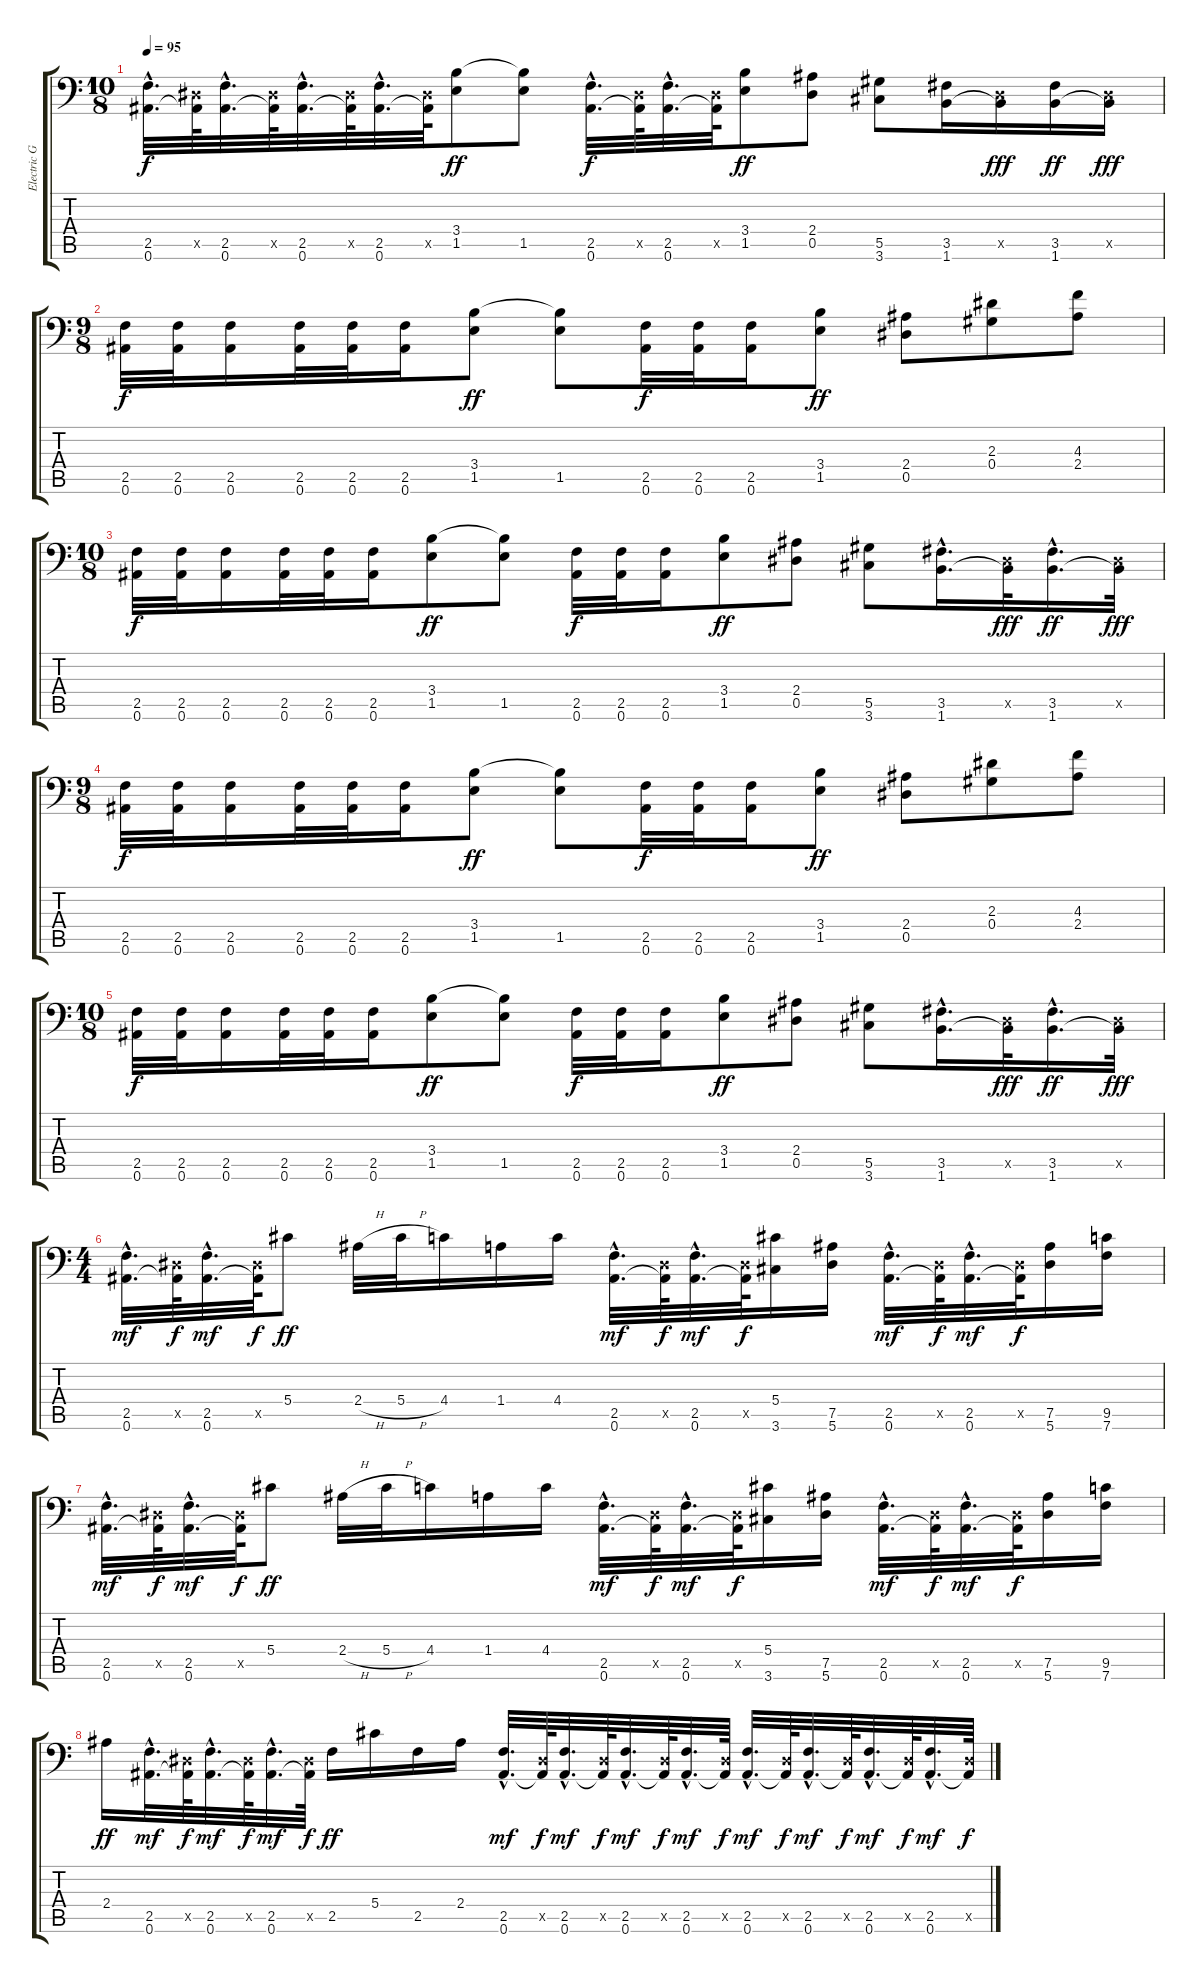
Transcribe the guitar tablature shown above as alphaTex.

\track ("Electric Guitar 3" "Electric G") {instrument distortionguitar}
\staff {score tabs}
\tuning (Bb3 F3 Db3 Ab2 Eb2 Bb1) {hide}
\ts (10 8)
\tempo 95
\clef f4
\ks c
(2.5{hac} 0.6{hac}).32{d dy f} (0.5{x} 0.6{t}).64 (2.5{hac} 0.6{hac}).32{d} (0.5{x} 0.6{t}).64 (2.5{hac} 0.6{hac}).32{d} (0.5{x} 0.6{t}).64 (2.5{hac} 0.6{hac}).32{d} (0.5{x} 0.6{t}).64 (3.4 1.5).8{dy ff} (3.4{t} 1.5).8 (2.5{hac} 0.6{hac}).32{d dy f} (0.5{x} 0.6{t}).64 (2.5{hac} 0.6{hac}).32{d} (0.5{x} 0.6{t}).64 (3.4 1.5).8{dy ff} (2.4 0.5).8 (5.5 3.6).8 (3.5 1.6).16 (0.5{x} 1.6{t}).16{dy fff} (3.5 1.6).16{dy ff} (0.5{x} 1.6{t}).16{dy fff} |
\ts (9 8)
(2.5 0.6).32{dy f} (2.5 0.6).32 (2.5 0.6).16 (2.5 0.6).32 (2.5 0.6).32 (2.5 0.6).16 (3.4 1.5).8{dy ff} (3.4{t} 1.5).8 (2.5 0.6).32{dy f} (2.5 0.6).32 (2.5 0.6).16 (3.4 1.5).8{dy ff} (2.4 0.5).8 (2.3 0.4).8 (4.3 2.4).8 |
\ts (10 8)
(2.5 0.6).32{dy f} (2.5 0.6).32 (2.5 0.6).16 (2.5 0.6).32 (2.5 0.6).32 (2.5 0.6).16 (3.4 1.5).8{dy ff} (3.4{t} 1.5).8 (2.5 0.6).32{dy f} (2.5 0.6).32 (2.5 0.6).16 (3.4 1.5).8{dy ff} (2.4 0.5).8 (5.5 3.6).8 (3.5{hac} 1.6{hac}).16{d} (0.5{x} 1.6{t}).32{dy fff} (3.5{hac} 1.6{hac}).16{d dy ff} (0.5{x} 1.6{t}).32{dy fff} |
\ts (9 8)
(2.5 0.6).32{dy f} (2.5 0.6).32 (2.5 0.6).16 (2.5 0.6).32 (2.5 0.6).32 (2.5 0.6).16 (3.4 1.5).8{dy ff} (3.4{t} 1.5).8 (2.5 0.6).32{dy f} (2.5 0.6).32 (2.5 0.6).16 (3.4 1.5).8{dy ff} (2.4 0.5).8 (2.3 0.4).8 (4.3 2.4).8 |
\ts (10 8)
(2.5 0.6).32{dy f} (2.5 0.6).32 (2.5 0.6).16 (2.5 0.6).32 (2.5 0.6).32 (2.5 0.6).16 (3.4 1.5).8{dy ff} (3.4{t} 1.5).8 (2.5 0.6).32{dy f} (2.5 0.6).32 (2.5 0.6).16 (3.4 1.5).8{dy ff} (2.4 0.5).8 (5.5 3.6).8 (3.5{hac} 1.6{hac}).16{d} (0.5{x} 1.6{t}).32{dy fff} (3.5{hac} 1.6{hac}).16{d dy ff} (0.5{x} 1.6{t}).32{dy fff} |
\ts (4 4)
(2.5{hac} 0.6{hac}).32{d dy mf} (0.5{x} 0.6{t}).64{dy f} (2.5{hac} 0.6{hac}).32{d dy mf} (0.5{x} 0.6{t}).64{dy f} 5.4.8{dy ff} 2.4{h}.32 5.4{h}.32 4.4.16 1.4.16 4.4.16 (2.5{hac} 0.6{hac}).32{d dy mf} (0.5{x} 0.6{t}).64{dy f} (2.5{hac} 0.6{hac}).32{d dy mf} (0.5{x} 0.6{t}).64{dy f} (5.4 3.6).16 (7.5 5.6).16 (2.5{hac} 0.6{hac}).32{d dy mf} (0.5{x} 0.6{t}).64{dy f} (2.5{hac} 0.6{hac}).32{d dy mf} (0.5{x} 0.6{t}).64{dy f} (7.5 5.6).16 (9.5 7.6).16 |
(2.5{hac} 0.6{hac}).32{d dy mf} (0.5{x} 0.6{t}).64{dy f} (2.5{hac} 0.6{hac}).32{d dy mf} (0.5{x} 0.6{t}).64{dy f} 5.4.8{dy ff} 2.4{h}.32 5.4{h}.32 4.4.16 1.4.16 4.4.16 (2.5{hac} 0.6{hac}).32{d dy mf} (0.5{x} 0.6{t}).64{dy f} (2.5{hac} 0.6{hac}).32{d dy mf} (0.5{x} 0.6{t}).64{dy f} (5.4 3.6).16 (7.5 5.6).16 (2.5{hac} 0.6{hac}).32{d dy mf} (0.5{x} 0.6{t}).64{dy f} (2.5{hac} 0.6{hac}).32{d dy mf} (0.5{x} 0.6{t}).64{dy f} (7.5 5.6).16 (9.5 7.6).16 |
2.4.16{dy ff} (2.5{hac} 0.6{hac}).32{d dy mf} (0.5{x} 0.6{t}).64{dy f} (2.5{hac} 0.6{hac}).32{d dy mf} (0.5{x} 0.6{t}).64{dy f} (2.5{hac} 0.6{hac}).32{d dy mf} (0.5{x} 0.6{t}).64{dy f} 2.5.16{dy ff} 5.4.16 2.5.16 2.4.16 (2.5{hac} 0.6{hac}).32{d dy mf} (0.5{x} 0.6{t}).64{dy f} (2.5{hac} 0.6{hac}).32{d dy mf} (0.5{x} 0.6{t}).64{dy f} (2.5{hac} 0.6{hac}).32{d dy mf} (0.5{x} 0.6{t}).64{dy f} (2.5{hac} 0.6{hac}).32{d dy mf} (0.5{x} 0.6{t}).64{dy f} (2.5{hac} 0.6{hac}).32{d dy mf} (0.5{x} 0.6{t}).64{dy f} (2.5{hac} 0.6{hac}).32{d dy mf} (0.5{x} 0.6{t}).64{dy f} (2.5{hac} 0.6{hac}).32{d dy mf} (0.5{x} 0.6{t}).64{dy f} (2.5{hac} 0.6{hac}).32{d dy mf} (0.5{x} 0.6{t}).64{dy f}
